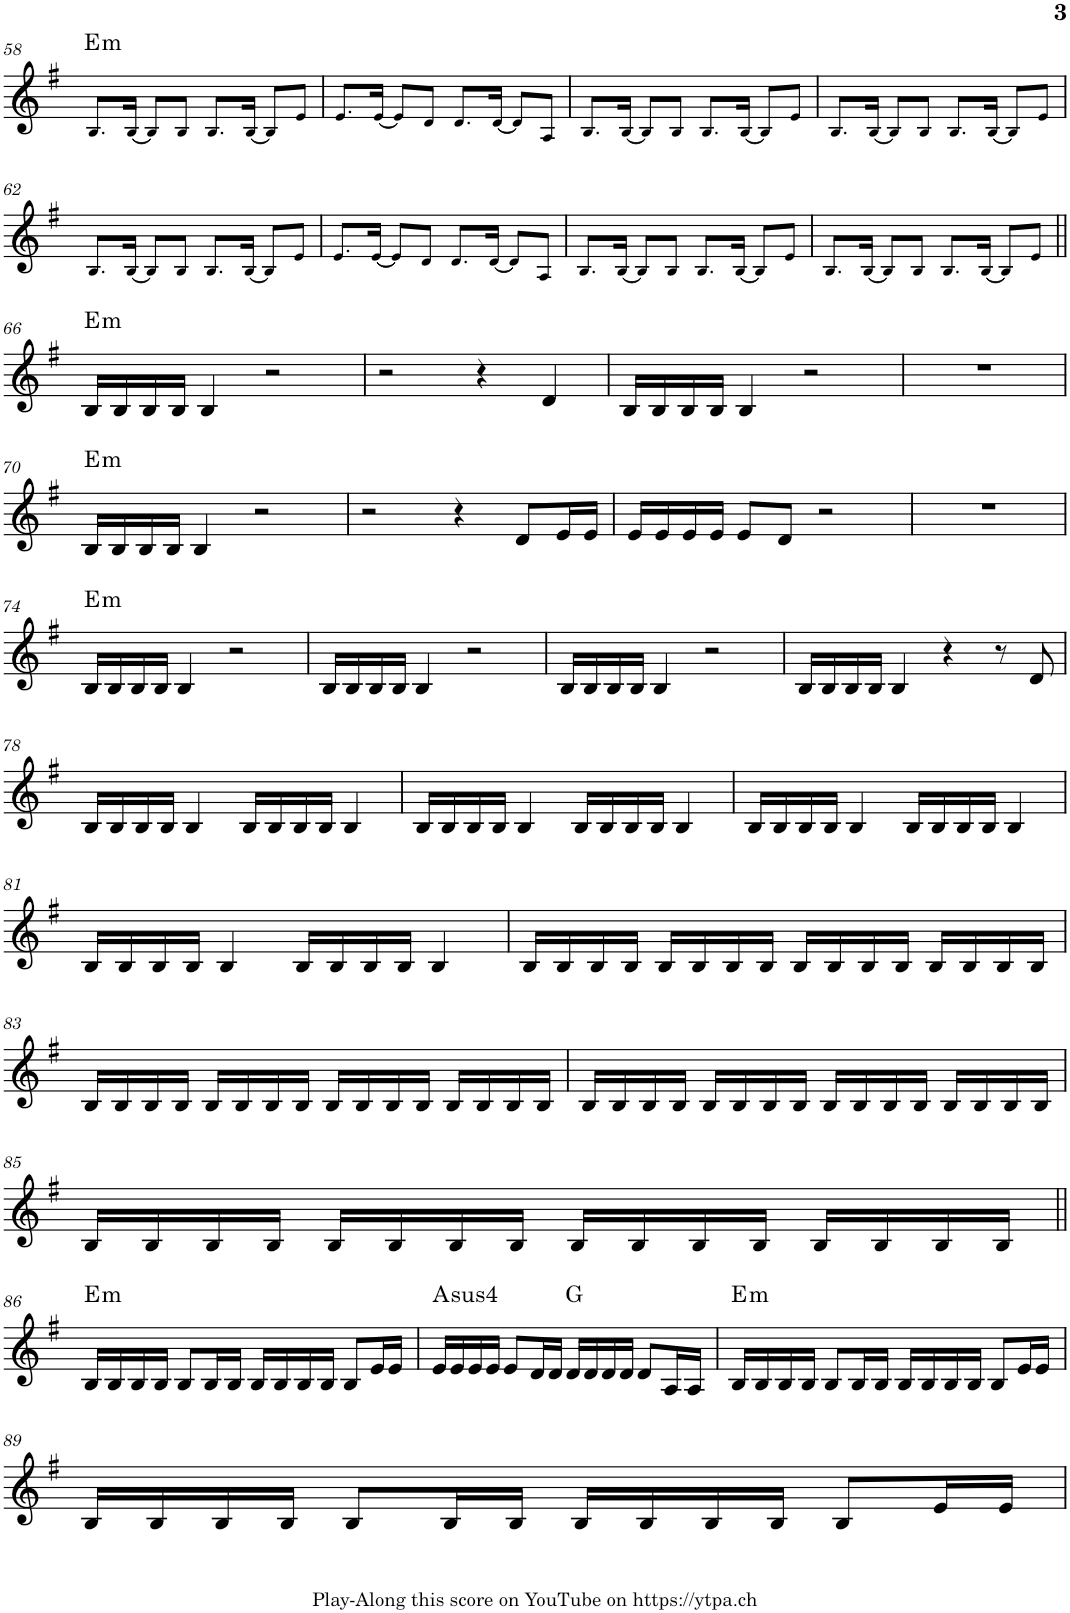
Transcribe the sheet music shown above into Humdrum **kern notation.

**kern	**harte
*part1	*part1
*staff1	*
*I"Piano	*
*I'Pno.	*
!!LO:PB:g=z
*clefG2	*
*k[f#]	*
*M4/4	*
=58	=58
!	!LO:H:kt=m
8.B!/L	E:min
[16B!/Jk	.
8B!/L]	.
8B!/J	.
8.B!/L	.
[16B!/Jk	.
8B!/L]	.
8e!/J	.
=59	=59
8.e!/L	.
[16e!/Jk	.
8e!/L]	.
8d!/J	.
8.d!/L	.
[16d!/Jk	.
8d!/L]	.
8A!/J	.
=60	=60
8.B!/L	.
[16B!/Jk	.
8B!/L]	.
8B!/J	.
8.B!/L	.
[16B!/Jk	.
8B!/L]	.
8e!/J	.
=61	=61
8.B!/L	.
[16B!/Jk	.
8B!/L]	.
8B!/J	.
8.B!/L	.
[16B!/Jk	.
8B!/L]	.
8e!/J	.
!!LO:LB:g=z
=62	=62
8.B!/L	.
[16B!/Jk	.
8B!/L]	.
8B!/J	.
8.B!/L	.
[16B!/Jk	.
8B!/L]	.
8e!/J	.
=63	=63
8.e!/L	.
[16e!/Jk	.
8e!/L]	.
8d!/J	.
8.d!/L	.
[16d!/Jk	.
8d!/L]	.
8A!/J	.
=64	=64
8.B!/L	.
[16B!/Jk	.
8B!/L]	.
8B!/J	.
8.B!/L	.
[16B!/Jk	.
8B!/L]	.
8e!/J	.
=65	=65
8.B!/L	.
[16B!/Jk	.
8B!/L]	.
8B!/J	.
8.B!/L	.
[16B!/Jk	.
8B!/L]	.
8e!/J	.
!!LO:LB:g=z
=66||	=66||
!	!LO:H:kt=m
16B/LL	E:min
16B/	.
16B/	.
16B/JJ	.
4B/	.
2r	.
=67	=67
2r	.
4r	.
4d/	.
=68	=68
16B/LL	.
16B/	.
16B/	.
16B/JJ	.
4B/	.
2r	.
=69	=69
1r	.
!!LO:LB:g=z
=70	=70
!	!LO:H:kt=m
16B/LL	E:min
16B/	.
16B/	.
16B/JJ	.
4B/	.
2r	.
=71	=71
2r	.
4r	.
8d/L	.
16e/L	.
16e/JJ	.
=72	=72
16e/LL	.
16e/	.
16e/	.
16e/JJ	.
8e/L	.
8d/J	.
2r	.
=73	=73
1r	.
!!LO:LB:g=z
=74	=74
!	!LO:H:kt=m
16B/LL	E:min
16B/	.
16B/	.
16B/JJ	.
4B/	.
2r	.
=75	=75
16B/LL	.
16B/	.
16B/	.
16B/JJ	.
4B/	.
2r	.
=76	=76
16B/LL	.
16B/	.
16B/	.
16B/JJ	.
4B/	.
2r	.
=77	=77
16B/LL	.
16B/	.
16B/	.
16B/JJ	.
4B/	.
4r	.
8r	.
8d/	.
!!LO:LB:g=z
=78	=78
16B/LL	.
16B/	.
16B/	.
16B/JJ	.
4B/	.
16B/LL	.
16B/	.
16B/	.
16B/JJ	.
4B/	.
=79	=79
16B/LL	.
16B/	.
16B/	.
16B/JJ	.
4B/	.
16B/LL	.
16B/	.
16B/	.
16B/JJ	.
4B/	.
=80	=80
16B/LL	.
16B/	.
16B/	.
16B/JJ	.
4B/	.
16B/LL	.
16B/	.
16B/	.
16B/JJ	.
4B/	.
!!LO:LB:g=z
=81	=81
16B/LL	.
16B/	.
16B/	.
16B/JJ	.
4B/	.
16B/LL	.
16B/	.
16B/	.
16B/JJ	.
4B/	.
=82	=82
16B/LL	.
16B/	.
16B/	.
16B/JJ	.
16B/LL	.
16B/	.
16B/	.
16B/JJ	.
16B/LL	.
16B/	.
16B/	.
16B/JJ	.
16B/LL	.
16B/	.
16B/	.
16B/JJ	.
!!LO:LB:g=z
=83	=83
16B/LL	.
16B/	.
16B/	.
16B/JJ	.
16B/LL	.
16B/	.
16B/	.
16B/JJ	.
16B/LL	.
16B/	.
16B/	.
16B/JJ	.
16B/LL	.
16B/	.
16B/	.
16B/JJ	.
=84	=84
16B/LL	.
16B/	.
16B/	.
16B/JJ	.
16B/LL	.
16B/	.
16B/	.
16B/JJ	.
16B/LL	.
16B/	.
16B/	.
16B/JJ	.
16B/LL	.
16B/	.
16B/	.
16B/JJ	.
!!LO:LB:g=z
=85	=85
16B/LL	.
16B/	.
16B/	.
16B/JJ	.
16B/LL	.
16B/	.
16B/	.
16B/JJ	.
16B/LL	.
16B/	.
16B/	.
16B/JJ	.
16B/LL	.
16B/	.
16B/	.
16B/JJ	.
!!LO:LB:g=z
=86||	=86||
!	!LO:H:kt=m
16B/LL	E:min
16B/	.
16B/	.
16B/JJ	.
8B/L	.
16B/L	.
16B/JJ	.
16B/LL	.
16B/	.
16B/	.
16B/JJ	.
8B/L	.
16e/L	.
16e/JJ	.
=87	=87
!	!LO:H:kt=4
16e/LL	A:sus4
16e/	.
16e/	.
16e/JJ	.
8e/L	.
16d/L	.
16d/JJ	.
16d/LL	G:maj
16d/	.
16d/	.
16d/JJ	.
8d/L	.
16A/L	.
16A/JJ	.
=88	=88
!	!LO:H:kt=m
16B/LL	E:min
16B/	.
16B/	.
16B/JJ	.
8B/L	.
16B/L	.
16B/JJ	.
16B/LL	.
16B/	.
16B/	.
16B/JJ	.
8B/L	.
16e/L	.
16e/JJ	.
!!LO:LB:g=z
=89	=89
16B/LL	.
16B/	.
16B/	.
16B/JJ	.
8B/L	.
16B/L	.
16B/JJ	.
16B/LL	.
16B/	.
16B/	.
16B/JJ	.
8B/L	.
16e/L	.
16e/JJ	.
=	=
*-	*-
